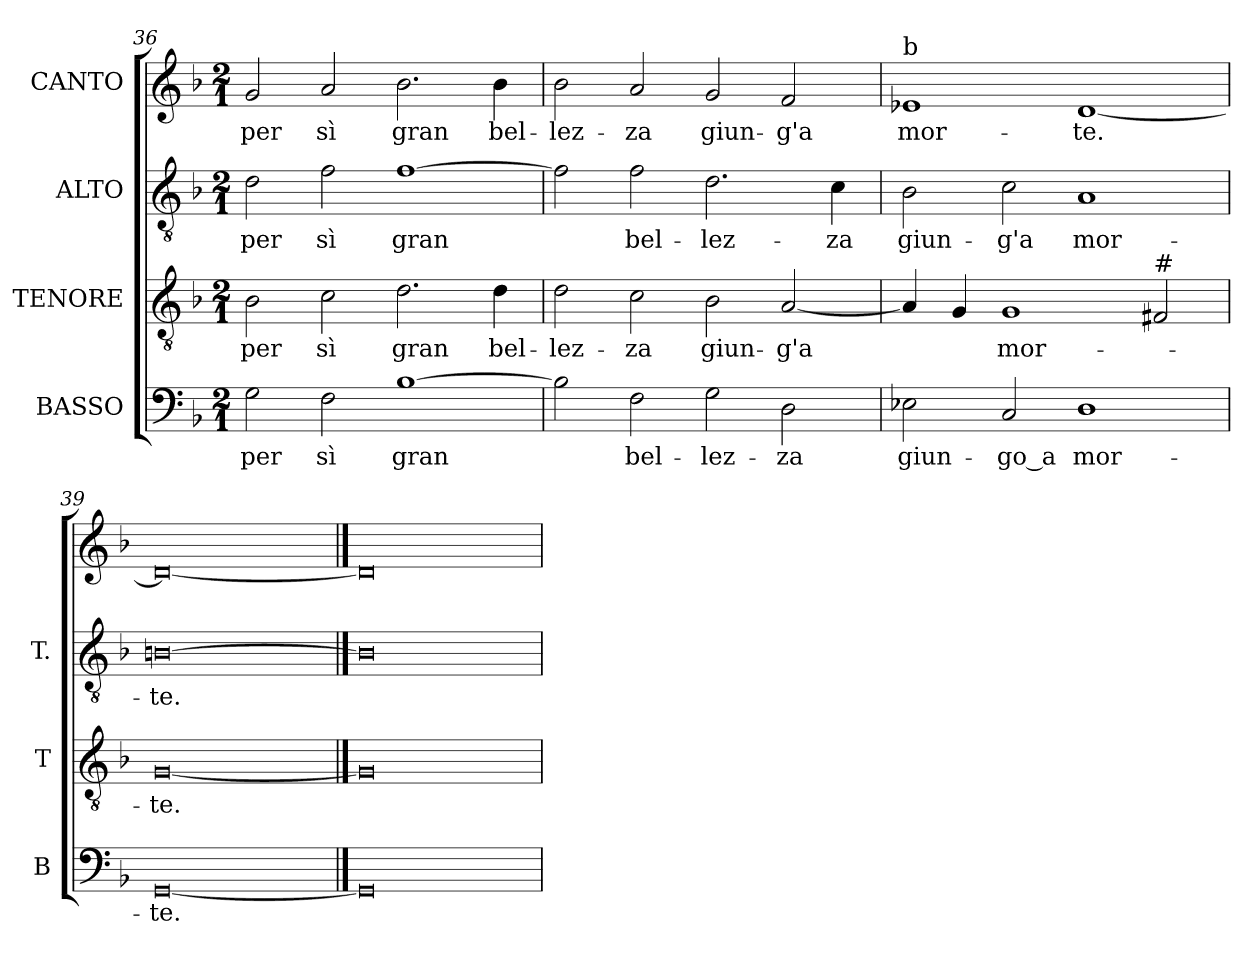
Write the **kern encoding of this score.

**kern	**text	**kern	**text	**kern	**text	**kern	**text
*part4	*part4	*part3	*part3	*part2	*part2	*part1	*part1
*staff4	*staff4	*staff3	*staff3	*staff2	*staff2	*staff1	*staff1
*I"BASSO	*	*I"TENORE	*	*I"ALTO	*	*I"CANTO	*
*I'B	*	*I'T	*	*I'T.	*	*	*
*clefF4	*	*clefGv2	*	*clefGv2	*	*clefG2	*
*	*	*ITrd7c12	*	*ITrd7c12	*	*	*
*k[b-]	*	*k[b-]	*	*k[b-]	*	*k[b-]	*
*F:	*	*F:	*	*F:	*	*F:	*
*M2/1	*	*M2/1	*	*M2/1	*	*M2/1	*
=36	=36	=36	=36	=36	=36	=36	=36
!	!LO:LY:b:color=#000000	!	!	!	!	!	!
!	!	!	!LO:LY:b:color=#000000	!	!	!	!
!	!	!	!	!	!LO:LY:b:color=#000000	!	!
!	!	!	!	!	!	!	!LO:LY:b:color=#000000
2Gi\	per	2BB-i\	per	2Di\	per	2gi/	per
!	!LO:LY:b:color=#000000	!	!	!	!	!	!
!	!	!	!LO:LY:b:color=#000000	!	!	!	!
!	!	!	!	!	!LO:LY:b:color=#000000	!	!
!	!	!	!	!	!	!	!LO:LY:b:color=#000000
2Fi\	sì	2Ci\	sì	2Fi\	sì	2ai/	sì
!	!LO:LY:b:color=#000000	!	!	!	!	!	!
!	!	!	!LO:LY:b:color=#000000	!	!	!	!
!	!	!	!	!	!LO:LY:b:color=#000000	!	!
!	!	!	!	!	!	!	!LO:LY:b:color=#000000
[>1B-i	gran	2.Di\	gran	[>1Fi	gran	2.b-i\	gran
!	!	!	!LO:LY:b:color=#000000	!	!	!	!
!	!	!	!	!	!	!	!LO:LY:b:color=#000000
.	.	4Di\	bel-	.	.	4b-i\	bel-
=37	=37	=37	=37	=37	=37	=37	=37
!	!	!	!LO:LY:b:color=#000000	!	!	!	!
!	!	!	!	!	!	!	!LO:LY:b:color=#000000
2B-i\]	.	2Di\	-lez-	2Fi\]	.	2b-i\	-lez-
!	!LO:LY:b:color=#000000	!	!	!	!	!	!
!	!	!	!LO:LY:b:color=#000000	!	!	!	!
!	!	!	!	!	!LO:LY:b:color=#000000	!	!
!	!	!	!	!	!	!	!LO:LY:b:color=#000000
2Fi\	bel-	2Ci\	-za	2Fi\	bel-	2ai/	-za
!	!LO:LY:b:color=#000000	!	!	!	!	!	!
!	!	!	!LO:LY:b:color=#000000	!	!	!	!
!	!	!	!	!	!LO:LY:b:color=#000000	!	!
!	!	!	!	!	!	!	!LO:LY:b:color=#000000
2Gi\	-lez-	2BB-i\	giun-	2.Di\	-lez-	2gi/	giun-
!	!LO:LY:b:color=#000000	!	!	!	!	!	!
!	!	!	!LO:LY:b:color=#000000	!	!	!	!
!	!	!	!	!	!	!	!LO:LY:b:color=#000000
2Di\	-za	[<2AAi/	-g'a	.	.	2fi/	-g'a
!	!	!	!	!	!LO:LY:b:color=#000000	!	!
.	.	.	.	4Ci\	-za	.	.
=38	=38	=38	=38	=38	=38	=38	=38
!	!LO:LY:b:color=#000000	!	!	!	!	!	!
!	!	!	!	!	!LO:LY:b:color=#000000	!	!
!	!	!	!	!	!	!LO:TX:a:t=b	!
!	!	!	!	!	!	!	!LO:LY:b:color=#000000
2E-Xi\	giun-	4AAi/]	.	2BB-i\	giun-	1e-i	mor-
.	.	4GGi/	.	.	.	.	.
!	!LO:LY:b:color=#000000	!	!	!	!	!	!
!	!	!	!LO:LY:b:color=#000000	!	!	!	!
!	!	!	!	!	!LO:LY:b:color=#000000	!	!
2Ci/	-go_a	1GGi	mor-	2Ci\	-g'a	.	.
!	!LO:LY:b:color=#000000	!	!	!	!	!	!
!	!	!	!	!	!LO:LY:b:color=#000000	!	!
!	!	!	!	!	!	!	!LO:LY:b:color=#000000
1Di	mor-	.	.	1AAi	mor-	[<1di	-te.
!	!	!LO:TX:a:t=#	!	!	!	!	!
.	.	2FF#i/	.	.	.	.	.
=39	=39	=39	=39	=39	=39	=39	=39
!	!LO:LY:b:color=#000000	!	!	!	!	!	!
!	!	!	!LO:LY:b:color=#000000	!	!	!	!
!	!	!	!	!	!LO:LY:b:color=#000000	!	!
[0GGi	-te.	[0GGi	-te.	[0BBni	-te.	0di_<	.
==40	==40	==40	==40	==40	==40	==40	==40
0GGi]	.	0GGi]	.	0BBi]	.	0di]	.
=	=	=	=	=	=	=	=
*-	*-	*-	*-	*-	*-	*-	*-
